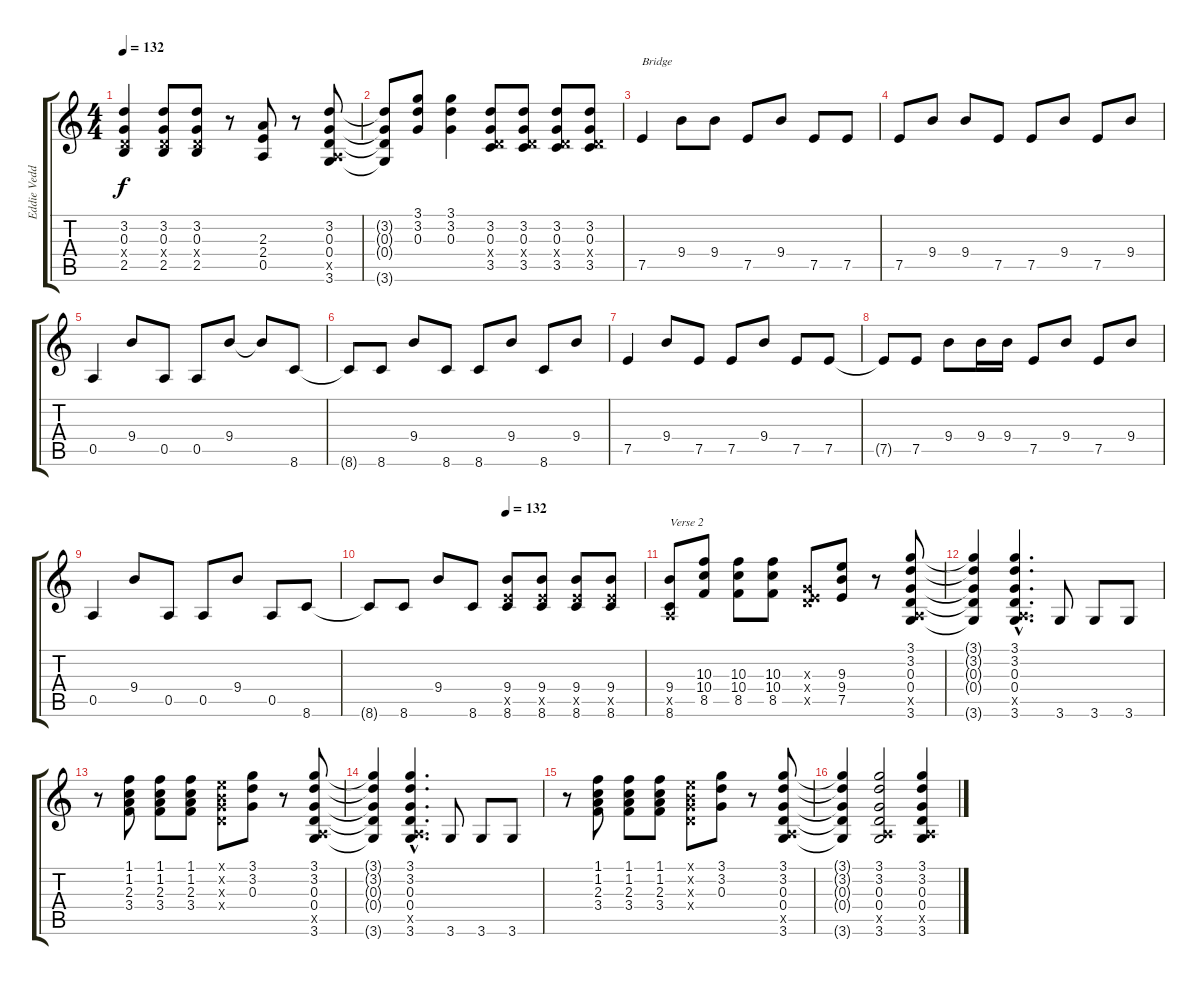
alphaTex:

\track ("Eddie Vedder" "Eddie Vedd") {instrument distortionguitar}
\staff {score tabs}
\tuning (E4 B3 G3 D3 A2 E2) {hide}
\ts (4 4)
\tempo 132
\clef g2
\ks c
(3.2 0.3 0.4{x} 2.5).4{dy f} (3.2 0.3 0.4{x} 2.5).8 (3.2 0.3 0.4{x} 2.5).8 r.8 (2.3 2.4 0.5).8 r.8 (3.2 0.3 0.4 0.5{x} 3.6).8 |
(3.2{t} 0.3{t} 0.4{t} 3.6{t}).8 (3.1 3.2 0.3).8 (3.1 3.2 0.3).4 (3.2 0.3 0.4{x} 3.5).8 (3.2 0.3 0.4{x} 3.5).8 (3.2 0.3 0.4{x} 3.5).8 (3.2 0.3 0.4{x} 3.5).8 |
7.5.4{txt "Bridge" instrument electricguitarclean} 9.4.8{instrument electricguitarclean} 9.4.8{instrument electricguitarclean} 7.5.8{instrument electricguitarclean} 9.4.8{instrument electricguitarclean} 7.5.8{instrument electricguitarclean} 7.5.8{instrument electricguitarclean} |
7.5.8{instrument electricguitarclean} 9.4.8{instrument electricguitarclean} 9.4.8{instrument electricguitarclean} 7.5.8{instrument electricguitarclean} 7.5.8{instrument electricguitarclean} 9.4.8{instrument electricguitarclean} 7.5.8{instrument electricguitarclean} 9.4.8{instrument electricguitarclean} |
0.5.4{instrument electricguitarclean} 9.4.8{instrument electricguitarclean} 0.5.8{instrument electricguitarclean} 0.5.8{instrument electricguitarclean} 9.4.8{instrument electricguitarclean} 9.4{t}.8{instrument electricguitarclean} 8.6.8{instrument electricguitarclean} |
8.6{t}.8{instrument electricguitarclean} 8.6.8{instrument electricguitarclean} 9.4.8{instrument electricguitarclean} 8.6.8{instrument electricguitarclean} 8.6.8{instrument electricguitarclean} 9.4.8{instrument electricguitarclean} 8.6.8{instrument electricguitarclean} 9.4.8{instrument electricguitarclean} |
7.5.4{instrument electricguitarclean} 9.4.8{instrument electricguitarclean} 7.5.8{instrument electricguitarclean} 7.5.8{instrument electricguitarclean} 9.4.8{instrument electricguitarclean} 7.5.8{instrument electricguitarclean} 7.5.8{instrument electricguitarclean} |
7.5{t}.8{instrument electricguitarclean} 7.5.8{instrument electricguitarclean} 9.4.8{instrument electricguitarclean} 9.4.16{instrument electricguitarclean} 9.4.16{instrument electricguitarclean} 7.5.8{instrument electricguitarclean} 9.4.8{instrument electricguitarclean} 7.5.8{instrument electricguitarclean} 9.4.8{instrument electricguitarclean} |
0.5.4{instrument electricguitarclean} 9.4.8{instrument electricguitarclean} 0.5.8{instrument electricguitarclean} 0.5.8{instrument electricguitarclean} 9.4.8{instrument electricguitarclean} 0.5.8{instrument electricguitarclean} 8.6.8{instrument electricguitarclean} |
\tempo (132 0.5)
8.6{t}.8{instrument electricguitarclean} 8.6.8{instrument electricguitarclean} 9.4.8{instrument electricguitarclean} 8.6.8{instrument electricguitarclean} (9.4 7.5{x} 8.6).8{instrument distortionguitar} (9.4 7.5{x} 8.6).8 (9.4 7.5{x} 8.6).8 (9.4 7.5{x} 8.6).8 |
(9.4 0.5{x} 8.6).8{txt "Verse 2"} (10.3 10.4 8.5).8 (10.3 10.4 8.5).8 (10.3 10.4 8.5).8 (0.3{x} 0.4{x} 7.5{x}).8 (9.3 9.4 7.5).8 r.8 (3.1 3.2 0.3 0.4 0.5{x} 3.6).8 |
(3.1{t} 3.2{t} 0.3{t} 0.4{t} 3.6{t}).4 (3.1{hac} 3.2{hac} 0.3{hac} 0.4{hac} 0.5{hac x} 3.6{hac}).4{d} 3.6.8 3.6.8 3.6.8 |
r.8 (1.1 1.2 2.3 3.4).8 (1.1 1.2 2.3 3.4).8 (1.1 1.2 2.3 3.4).8 (0.1{x} 0.2{x} 0.3{x} 0.4{x}).8 (3.1 3.2 0.3).8 r.8 (3.1 3.2 0.3 0.4 0.5{x} 3.6).8 |
(3.1{t} 3.2{t} 0.3{t} 0.4{t} 3.6{t}).4 (3.1{hac} 3.2{hac} 0.3{hac} 0.4{hac} 0.5{hac x} 3.6{hac}).4{d} 3.6.8 3.6.8 3.6.8 |
r.8 (1.1 1.2 2.3 3.4).8 (1.1 1.2 2.3 3.4).8 (1.1 1.2 2.3 3.4).8 (0.1{x} 0.2{x} 0.3{x} 0.4{x}).8 (3.1 3.2 0.3).8 r.8 (3.1 3.2 0.3 0.4 0.5{x} 3.6).8 |
(3.1{t} 3.2{t} 0.3{t} 0.4{t} 3.6{t}).4 (3.1 3.2 0.3 0.4 0.5{x} 3.6).2 (3.1 3.2 0.3 0.4 0.5{x} 3.6).4
